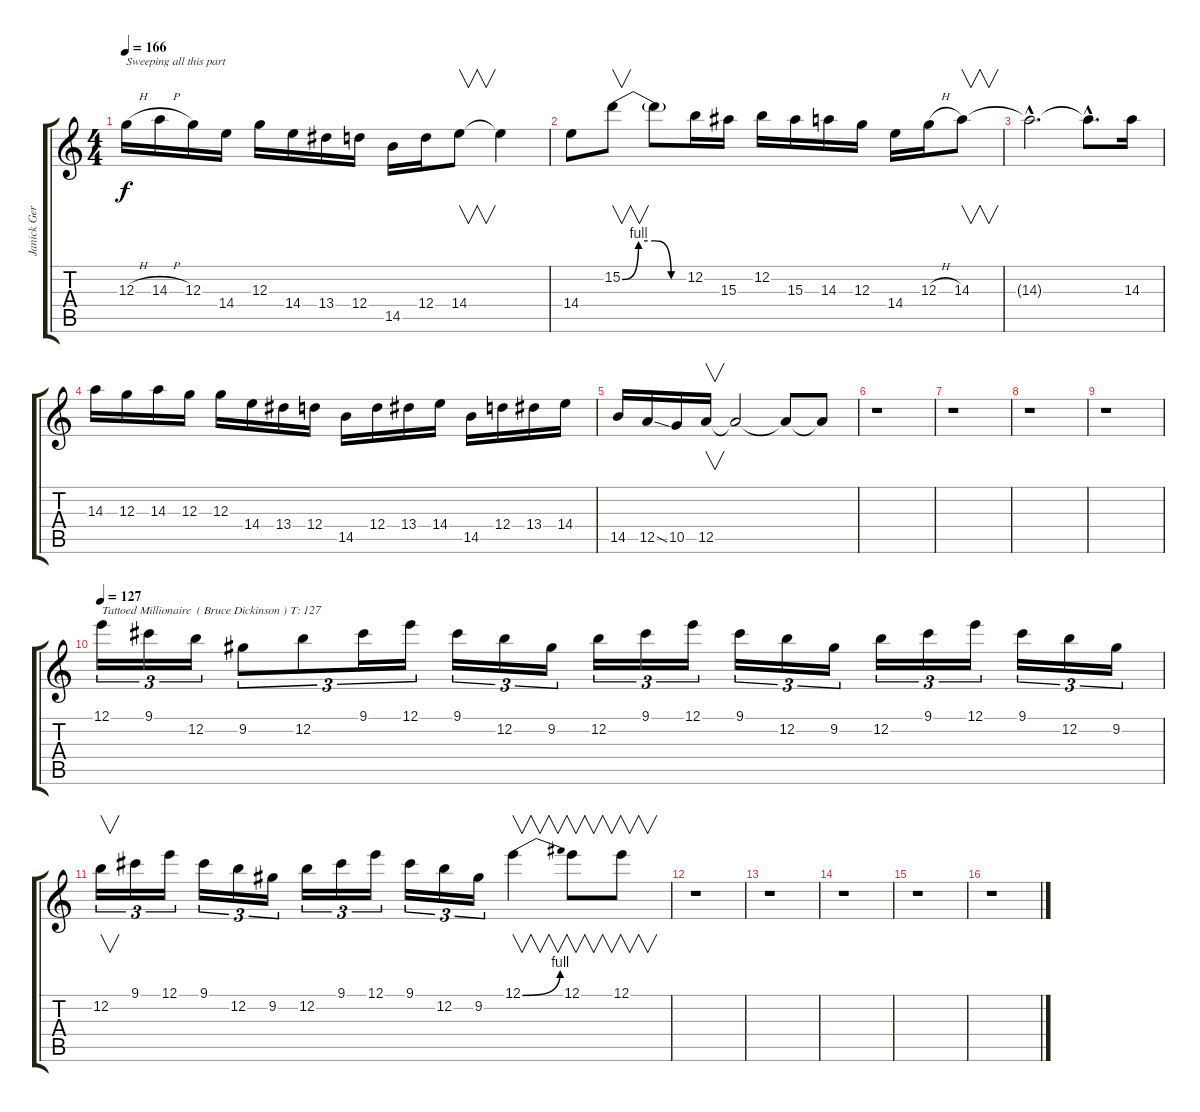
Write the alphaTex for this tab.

\track ("Janick Gers" "Janick Ger") {instrument distortionguitar}
\staff {score tabs}
\tuning (E4 B3 G3 D3 A2 E2) {hide}
\ts (4 4)
\tempo 166
\clef g2
\ks c
12.3{h}.16{txt "Sweeping all this part" dy f} 14.3{h}.16 12.3.16 14.4.16 12.3.16 14.4.16 13.4.16 12.4.16 14.5.16 12.4.16 14.4.8{v} 14.4{t}.4 |
14.4.8 15.2{be (custom 0 0 15 4 30 4 45 0 60 0)}.8{v} 15.2{t}.8 12.2.16 15.3.16 12.2.16 15.3.16 14.3.16 12.3.16 14.4.16 12.3{h}.16 14.3.8{v} |
14.3{hac t}.2{d} 14.3{hac t}.8{d} 14.3.16 |
14.3.16 12.3.16 14.3.16 12.3.16 12.3.16 14.4.16 13.4.16 12.4.16 14.5.16 12.4.16 13.4.16 14.4.16 14.5.16 12.4.16 13.4.16 14.4.16 |
14.5.16 12.5{ss}.16 10.5.16 12.5.16{v} 12.5{t}.2 12.5{t}.8 12.5{t}.8 |
r.1 |
r.1 |
r.1 |
r.1 |
\tempo 127
12.1.16{tu (3 2) txt "Tattoed Millionaire  ( Bruce Dickinson ) T: 127"} 9.1.16{tu (3 2)} 12.2.16{tu (3 2)} 9.2.8{tu (3 2)} 12.2.8{tu (3 2)} 9.1.16{tu (3 2)} 12.1.16{tu (3 2)} 9.1.16{tu (3 2)} 12.2.16{tu (3 2)} 9.2.16{tu (3 2)} 12.2.16{tu (3 2)} 9.1.16{tu (3 2)} 12.1.16{tu (3 2)} 9.1.16{tu (3 2)} 12.2.16{tu (3 2)} 9.2.16{tu (3 2)} 12.2.16{tu (3 2)} 9.1.16{tu (3 2)} 12.1.16{tu (3 2)} 9.1.16{tu (3 2)} 12.2.16{tu (3 2)} 9.2.16{tu (3 2)} |
12.2.16{v tu (3 2)} 9.1.16{tu (3 2)} 12.1.16{tu (3 2)} 9.1.16{tu (3 2)} 12.2.16{tu (3 2)} 9.2.16{tu (3 2)} 12.2.16{tu (3 2)} 9.1.16{tu (3 2)} 12.1.16{tu (3 2)} 9.1.16{tu (3 2)} 12.2.16{tu (3 2)} 9.2.16{tu (3 2)} 12.1{be (bend 0 0 60 4)}.4{v} 12.1.8{v} 12.1.8{v} |
r.1 |
r.1 |
r.1 |
r.1 |
r.1
